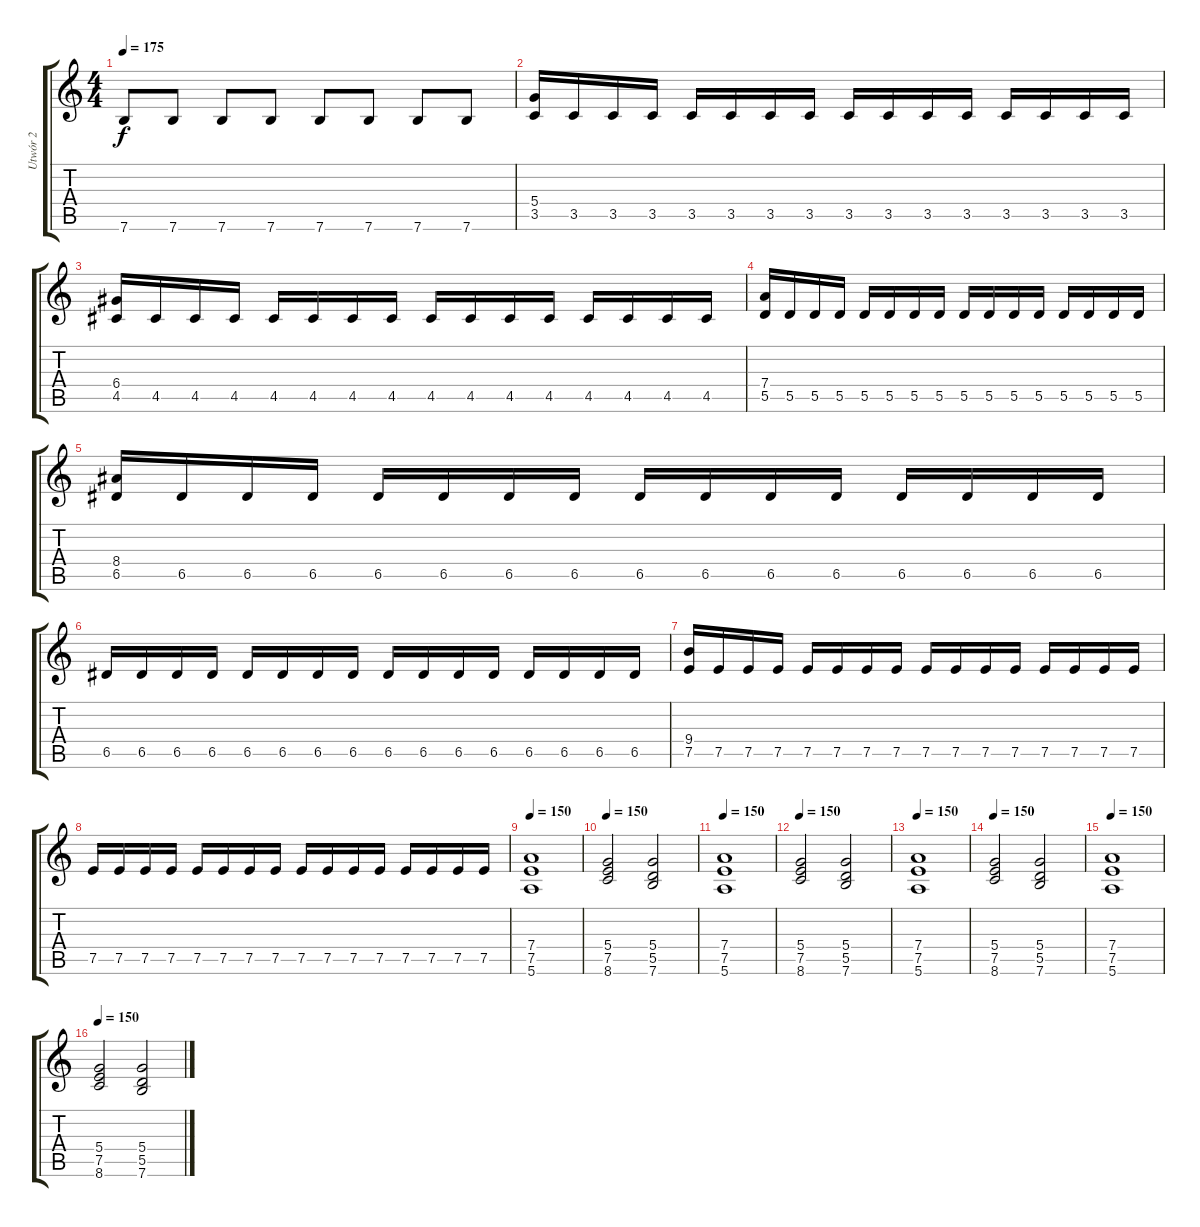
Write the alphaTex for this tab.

\track ("Utwór 2" "Utwór 2") {instrument distortionguitar}
\staff {score tabs}
\tuning (E4 B3 G3 D3 A2 E2) {hide}
\ts (4 4)
\tempo 175
\clef g2
\ks c
7.6.8{dy f} 7.6.8 7.6.8 7.6.8 7.6.8 7.6.8 7.6.8 7.6.8 |
(5.4 3.5).16 3.5.16 3.5.16 3.5.16 3.5.16 3.5.16 3.5.16 3.5.16 3.5.16 3.5.16 3.5.16 3.5.16 3.5.16 3.5.16 3.5.16 3.5.16 |
(6.4 4.5).16 4.5.16 4.5.16 4.5.16 4.5.16 4.5.16 4.5.16 4.5.16 4.5.16 4.5.16 4.5.16 4.5.16 4.5.16 4.5.16 4.5.16 4.5.16 |
(7.4 5.5).16 5.5.16 5.5.16 5.5.16 5.5.16 5.5.16 5.5.16 5.5.16 5.5.16 5.5.16 5.5.16 5.5.16 5.5.16 5.5.16 5.5.16 5.5.16 |
(8.4 6.5).16 6.5.16 6.5.16 6.5.16 6.5.16 6.5.16 6.5.16 6.5.16 6.5.16 6.5.16 6.5.16 6.5.16 6.5.16 6.5.16 6.5.16 6.5.16 |
6.5.16 6.5.16 6.5.16 6.5.16 6.5.16 6.5.16 6.5.16 6.5.16 6.5.16 6.5.16 6.5.16 6.5.16 6.5.16 6.5.16 6.5.16 6.5.16 |
(9.4 7.5).16 7.5.16 7.5.16 7.5.16 7.5.16 7.5.16 7.5.16 7.5.16 7.5.16 7.5.16 7.5.16 7.5.16 7.5.16 7.5.16 7.5.16 7.5.16 |
7.5.16 7.5.16 7.5.16 7.5.16 7.5.16 7.5.16 7.5.16 7.5.16 7.5.16 7.5.16 7.5.16 7.5.16 7.5.16 7.5.16 7.5.16 7.5.16 |
\tempo 150
(7.4 7.5 5.6).1 |
\tempo 150
(5.4 7.5 8.6).2 (5.4 5.5 7.6).2 |
\tempo 150
(7.4 7.5 5.6).1 |
\tempo 150
(5.4 7.5 8.6).2 (5.4 5.5 7.6).2 |
\tempo 150
(7.4 7.5 5.6).1 |
\tempo 150
(5.4 7.5 8.6).2 (5.4 5.5 7.6).2 |
\tempo 150
(7.4 7.5 5.6).1 |
\tempo 150
(5.4 7.5 8.6).2 (5.4 5.5 7.6).2
